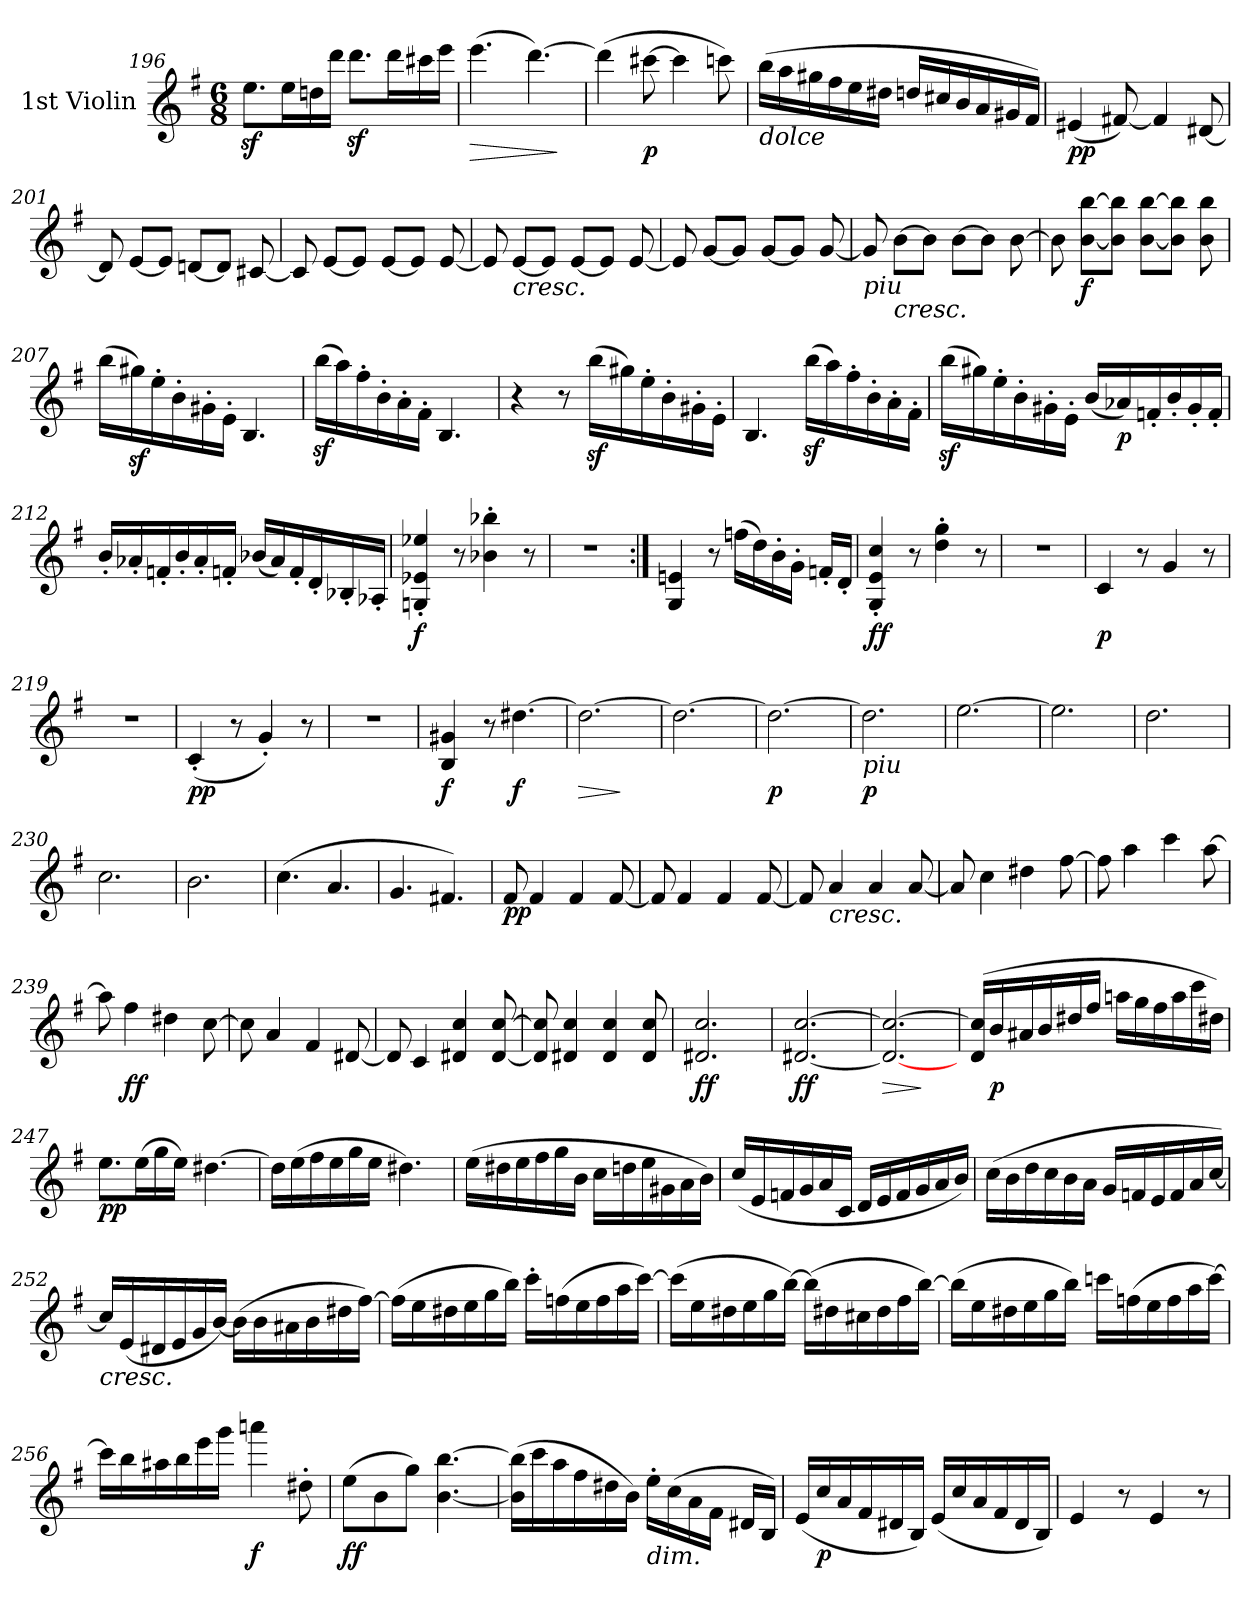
**kern	**dynam
*part1	*part1
*staff1	*staff1
*I"1st Violin	*
*I'Vln	*
*clefG2	*
*k[f#]	*
*e:	*
*M6/8	*
=196	=196
8.eezL	.
16eeL	.
16ddn	.
16dddJJ	.
8.dddzL	.
16dddL	.
16ccc#X	.
16eeeJJ	.
=197	=197
!	!LO:HP:b
(4.eee	>
[4.ddd)	.
.	]
=198	=198
(4ddd]	.
[8ccc#X	p
4ccc#]	.
8cccn)	.
=199	=199
!LO:TX:b:i:t=dolce	!
(>16bbLL	.
16aa	.
16gg#X	.
16ff#	.
16ee	.
16dd#XJJ	.
16ddnLL	.
16cc#X	.
16b	.
16a	.
16g#X	.
16f#JJ)	.
=200	=200
(4e#X	pp
[8f#X)	.
4f#]	.
[8d#X	.
=201	=201
8d#]	.
[8eL	.
8eJ]	.
[8dnL	.
8dJ]	.
[8c#X	.
=202	=202
8c#]	.
[8eL	.
8eJ]	.
[8eL	.
8eJ]	.
[8e	.
=203	=203
8e]	.
!LO:TX:b:i:t=cresc.	!
[8eL	.
8eJ]	.
[8eL	.
8eJ]	.
[8e	.
=204	=204
8e]	.
[8gL	.
8gJ]	.
[8gL	.
8gJ]	.
[8g	.
=205	=205
!LO:TX:b:i:t=piu	!
8g]	.
!LO:TX:b:i:t=cresc.	!
[8bL	.
8bJ]	.
[8bL	.
8bJ]	.
[8b	.
=206	=206
8b]	.
[8b [8bbL	f
8b] 8bb]J	.
[8b [8bbL	.
8b] 8bb]J	.
8b 8bb	.
=207	=207
(16bbLL	.
16gg#Xz)	.
16ee'	.
16b'	.
16g#X'	.
16e'JJ	.
4.B	.
=208	=208
(16bbzLL	.
16aa)	.
16ff#'	.
16b'	.
16a'	.
16f#'JJ	.
4.B	.
=209	=209
4r	.
8r	.
(16bbzLL	.
16gg#X)	.
16ee'	.
16b'	.
16g#X'	.
16e'JJ	.
=210	=210
4.B	.
(16bbzLL	.
16aa)	.
16ff#'	.
16b'	.
16a'	.
16f#'JJ	.
=211	=211
(16bbzLL	.
16gg#X)	.
16ee'	.
16b'	.
16g#X'	.
16e'JJ	.
(16bLL	.
16a-X)	p
16fn'	.
16b'	.
16g#'	.
16f'JJ	.
=212	=212
16b'LL	.
16a-X'	.
16fn'	.
16b'	.
16a-'	.
16fn'JJ	.
(16b-XLL	.
16a-)	.
16f'	.
16d'	.
16B-X'	.
16A-X'JJ	.
=213	=213
4Gn' 4e-X' 4ee-X'	f
8r	.
4b-X' 4bb-X'	.
8r	.
=214	=214
2.r	.
=215:|!	=215:|!
4G 4en	.
8r	.
(>16ffnLL	.
16dd)	.
16b'	.
16g'JJ	.
16fn'LL	.
16d'JJ	.
=216	=216
4G' 4e' 4cc'	ff
8r	.
4dd' 4gg'	.
8r	.
=217	=217
2.r	.
=218	=218
4c	p
8r	.
4g	.
8r	.
=219	=219
2.r	.
=220	=220
(<4c'	pp
8r	.
4g')	.
8r	.
=221	=221
2.r	.
=222	=222
4B 4g#X	f
8r	.
[4.dd#X	f
=223	=223
!	!LO:HP:b
2.dd#_	>
.	]
=224	=224
2.dd#_	.
=225	=225
2.dd#_	p
=226	=226
!LO:TX:b:i:t=piu	!
2.dd#]	p
=227	=227
[2.ee	.
=228	=228
2.ee]	.
=229	=229
2.dd	.
=230	=230
2.cc	.
=231	=231
2.b	.
=232	=232
(4.cc	.
4.a	.
=233	=233
4.g	.
4.f#X)	.
=234	=234
8f#	pp
4f#	.
4f#	.
[8f#	.
=235	=235
8f#]	.
4f#	.
4f#	.
[8f#	.
=236	=236
8f#]	.
!LO:TX:b:i:t=cresc.	!
4a	.
4a	.
[8a	.
=237	=237
8a]	.
4cc	.
4dd#X	.
[8ff#	.
=238	=238
8ff#]	.
4aa	.
4ccc	.
[8aa	.
=239	=239
8aa]	.
4ff#	ff
4dd#X	.
[8cc	.
=240	=240
8cc]	.
4a	.
4f#	.
[8d#X	.
=241	=241
8d#]	.
4c	.
4d#X 4cc	.
[8d# [8cc	.
=242	=242
8d#] 8cc]	.
4d#X 4cc	.
4d# 4cc	.
8d# 8cc	.
=243	=243
2.d#X 2.cc	ff
=244	=244
[2.d#X [2.cc	ff
=245	=245
!	!LO:HP:b
2.d#_ 2.cc_	>
.	]
=246	=246
(16d 16cc]LL	.
16b	p
16a#X	.
16b	.
16dd#X	.
16ff#JJ	.
16aanLL	.
16gg	.
16ff#	.
16aa	.
16ccc	.
16dd#XJJ)	.
=247	=247
8.eeL	pp
(16eeL	.
16gg	.
16eeJJ)	.
[4.dd#X	.
=248	=248
16dd#LL]	.
(16ee	.
16ff#	.
16ee	.
16gg	.
16eeJJ	.
4.dd#X)	.
=249	=249
(16eeLL	.
16dd#X	.
16ee	.
16ff#	.
16gg	.
16bJJ	.
16ccLL	.
16ddn	.
16ee	.
16g#X	.
16a	.
16bJJ)	.
=250	=250
(16ccLL	.
16e	.
16fn	.
16g	.
16a	.
16cJJ	.
16dLL	.
16e	.
16f	.
16g	.
16a	.
16bJJ)	.
=251	=251
(>16ccLL	.
16b	.
16dd	.
16cc	.
16b	.
16aJJ	.
16gLL	.
16fn	.
16e	.
16f	.
16a	.
[16ccJJ)	.
=252	=252
!LO:TX:b:i:t=cresc.	!
16ccLL]	.
(16e	.
16d#X	.
16e	.
16g	.
[16bJJ)	.
(<16bLL]	.
16b	.
16a#X	.
16b	.
16dd#X	.
[16ff#JJ)	.
=253	=253
(16ff#LL]	.
16ee	.
16dd#X	.
16ee	.
16gg	.
16bbJJ)	.
16ccc'LL	.
(16ffn	.
16ee	.
16ff	.
16aa	.
[16cccJJ)	.
=254	=254
(16cccLL]	.
16ee	.
16dd#X	.
16ee	.
16gg	.
[16bbJJ)	.
(16bbLL]	.
16dd#X	.
16cc#X	.
16dd#	.
16ff#	.
[16bbJJ)	.
=255	=255
(16bbLL]	.
16ee	.
16dd#X	.
16ee	.
16gg	.
16bbJJ)	.
16cccnLL	.
(16ffn	.
16ee	.
16ff	.
16aa	.
[16cccJJ)	.
=256	=256
16cccLL]	.
16bb	.
16aa#X	.
16bb	.
16eee	.
16gggJJ	.
4aaan	f
8dd#X'	.
=257	=257
(8eeL	ff
8b	.
8ggJ)	.
[4.b [4.bb	.
=258	=258
(16b] 16bb]LL	.
16ccc	.
16aa	.
16ff#	.
16dd#X	.
16bJJ)	.
!LO:TX:b:i:t=dim.	!
16ee'LL	.
(>16cc	.
16a	.
16f#JJ	.
16d#XLL	.
16BJJ)	.
=259	=259
(16eLL	.
16cc	p
16a	.
16f#	.
16d#X	.
16BJJ)	.
(16eLL	.
16cc	.
16a	.
16f#	.
16d#	.
16BJJ)	.
=260	=260
4e	.
8r	.
4e	.
8r	.
=	=
*-	*-
